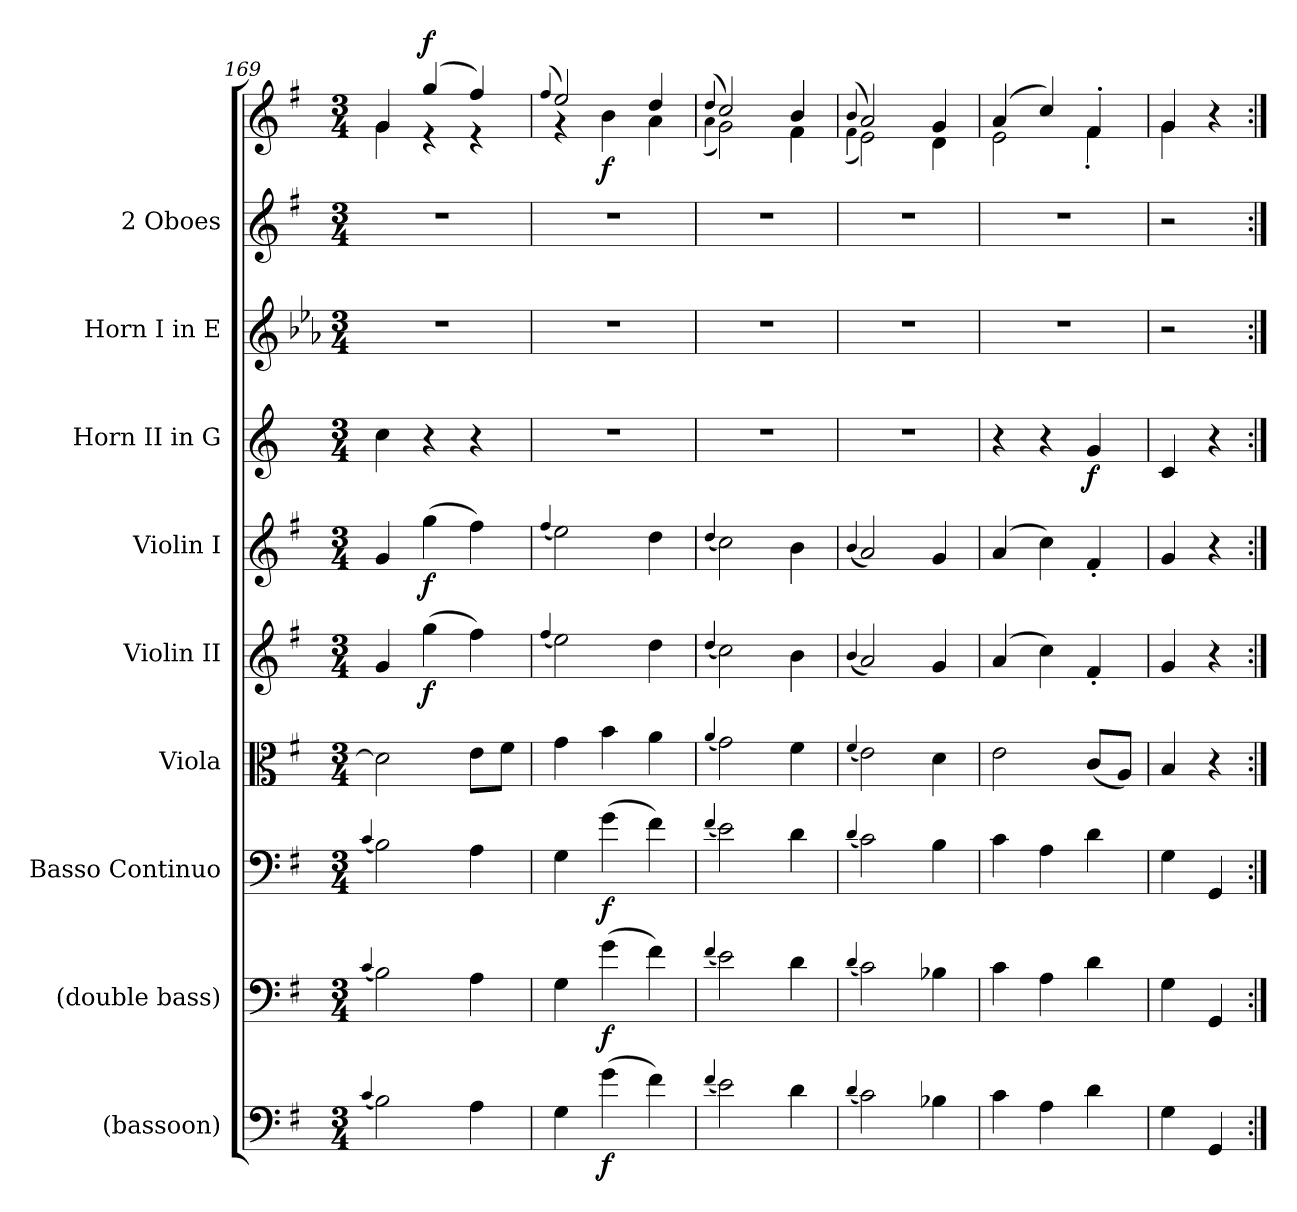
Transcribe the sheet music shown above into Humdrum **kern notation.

**kern	**dynam	**kern	**dynam	**kern	**dynam	**kern	**kern	**dynam	**kern	**dynam	**kern	**dynam	**kern	**kern	**kern	**dynam
*part9	*part9	*part8	*part8	*part7	*part7	*part6	*part5	*part5	*part4	*part4	*part3	*part3	*part2	*part1	*part1	*part1
*staff10	*staff10	*staff9	*staff9	*staff8	*staff8	*staff7	*staff6	*staff6	*staff5	*staff5	*staff4	*staff4	*staff3	*staff2	*staff1	*staff1/2
*I"(bassoon)	*	*I"(double bass)	*	*I"Basso Continuo	*	*I"Viola	*I"Violin II	*	*I"Violin I	*	*I"Horn II in G	*	*I"Horn I in E	*I"2 Oboes	*	*
*I'Bsn	*	*	*	*I'B	*	*I'Vla	*I'Vln	*	*I'Vln	*	*I'Hn	*	*I'Hn	*I'Ob	*	*
*clefF4	*	*clefF4	*	*clefF4	*	*clefC3	*clefG2	*	*clefG2	*	*clefG2	*	*clefG2	*clefG2	*clefG2	*
*	*	*	*	*	*	*	*	*	*	*	*ITrd3c5	*	*ITrd5c8	*	*	*
*k[f#]	*	*k[f#]	*	*k[f#]	*	*k[f#]	*k[f#]	*	*k[f#]	*	*k[f#]	*	*k[f#]	*k[f#]	*k[f#]	*
*M3/4	*	*M3/4	*	*M3/4	*	*M3/4	*M3/4	*	*M3/4	*	*M3/4	*	*M3/4	*M3/4	*M3/4	*
=169	=169	=169	=169	=169	=169	=169	=169	=169	=169	=169	=169	=169	=169	=169	=169	=169
(4qqc/	.	(4qqc/	.	(4qqc/	.	.	.	.	.	.	.	.	.	.	.	.
*	*	*	*	*	*	*	*	*	*	*	*	*	*	*	*^	*
2B)	.	2B)	.	2B)	.	2d]	4g	.	4g	.	4g	.	2.r	2.r	4g	4g	.
!	!	!	!	!	!	!	!	!	!	!	!	!	!	!	!	!	!LO:DY:a
.	.	.	.	.	.	.	(4gg	f	(4gg	f	4r	.	.	.	(4gg	4r	f
4A	.	4A	.	4A	.	8eL	4ff#)	.	4ff#)	.	4r	.	.	.	4ff#)	4r	.
.	.	.	.	.	.	8f#J	.	.	.	.	.	.	.	.	.	.	.
=170	=170	=170	=170	=170	=170	=170	=170	=170	=170	=170	=170	=170	=170	=170	=170	=170	=170
.	.	.	.	.	.	.	(4qqff#/	.	(4qqff#/	.	.	.	.	.	(4qqff#/	.	.
4G	.	4G	.	4G	.	4g	2ee)	.	2ee)	.	2.r	.	2.r	2.r	2ee)	4r	.
(4g	f	(4g	f	(4g	f	4b	.	.	.	.	.	.	.	.	.	4b	f
4f#)	.	4f#)	.	4f#)	.	4a	4dd	.	4dd	.	.	.	.	.	4dd	4a	.
=171	=171	=171	=171	=171	=171	=171	=171	=171	=171	=171	=171	=171	=171	=171	=171	=171	=171
(4qqf#/	.	(4qqf#/	.	(4qqf#/	.	(4qqa/	(4qqdd/	.	(4qqdd/	.	.	.	.	.	(4qqdd/	(4qqa\	.
2e)	.	2e)	.	2e)	.	2g)	2cc)	.	2cc)	.	2.r	.	2.r	2.r	2cc)	2g)	.
4d	.	4d	.	4d	.	4f#	4b	.	4b	.	.	.	.	.	4b	4f#	.
=172	=172	=172	=172	=172	=172	=172	=172	=172	=172	=172	=172	=172	=172	=172	=172	=172	=172
(4qqd/	.	(4qqd/	.	(4qqd/	.	(4qqf#/	(4qqb/	.	(4qqb/	.	.	.	.	.	(4qqb/	(4qqf#\	.
2c)	.	2c)	.	2c)	.	2e)	2a)	.	2a)	.	2.r	.	2.r	2.r	2a)	2e)	.
4B-X	.	4B-X	.	4B	.	4d	4g	.	4g	.	.	.	.	.	4g	4d	.
=173	=173	=173	=173	=173	=173	=173	=173	=173	=173	=173	=173	=173	=173	=173	=173	=173	=173
4c	.	4c	.	4c	.	2e	(4a	.	(4a	.	4r	.	2.r	2.r	(4a	2e	.
4A	.	4A	.	4A	.	.	4cc)	.	4cc)	.	4r	.	.	.	4cc)	.	.
4d	.	4d	.	4d	.	(8cL	4f#'	.	4f#'	.	4d	f	.	.	4f#'	4f#'	.
.	.	.	.	.	.	8AJ)	.	.	.	.	.	.	.	.	.	.	.
=	=	=	=	=	=	=	=	=	=	=	=	=	=	=	=	=	=
4G	.	4G	.	4G	.	4B	4g	.	4g	.	4G	.	2r	2r	4g	4g	.
4GG	.	4GG	.	4GG	.	4r	4r	.	4r	.	4r	.	.	.	4r	4ryy	.
*	*	*	*	*	*	*	*	*	*	*	*	*	*	*	*v	*v	*
=:|!	=:|!	=:|!	=:|!	=:|!	=:|!	=:|!	=:|!	=:|!	=:|!	=:|!	=:|!	=:|!	=:|!	=:|!	=:|!	=:|!
*-	*-	*-	*-	*-	*-	*-	*-	*-	*-	*-	*-	*-	*-	*-	*-	*-
